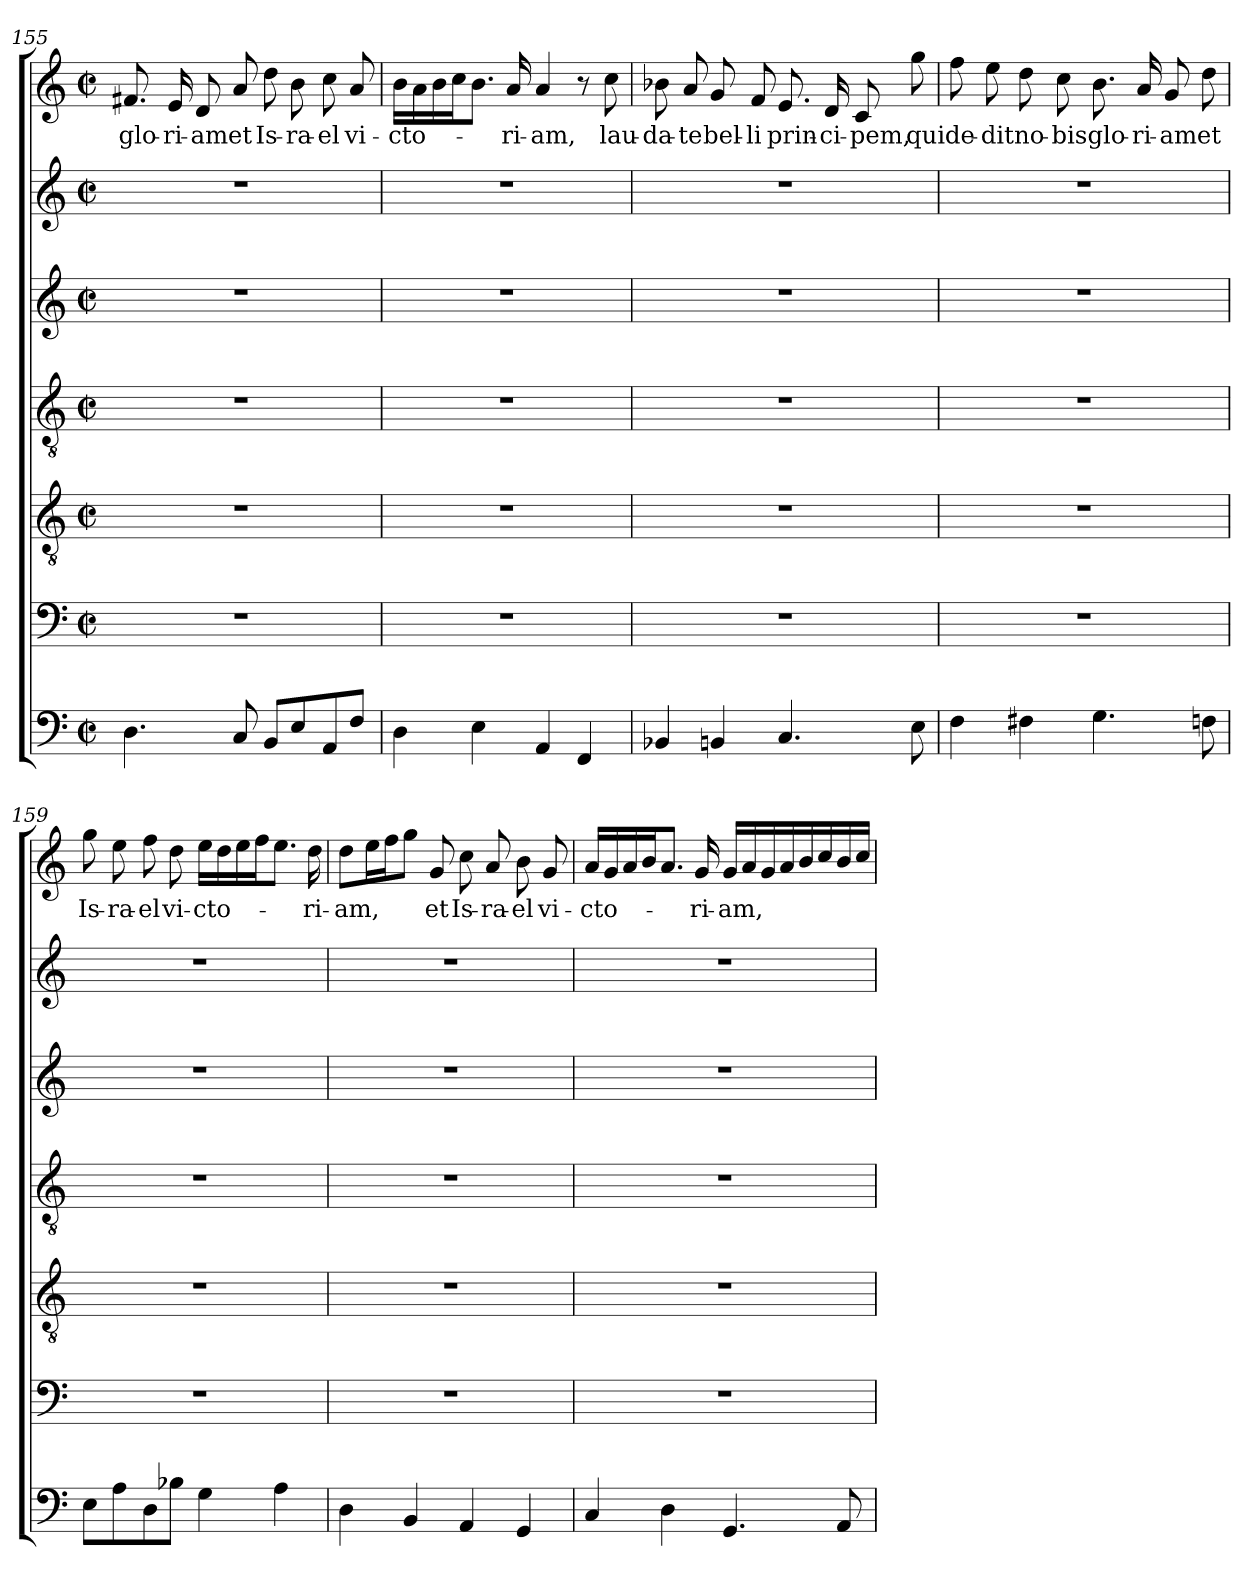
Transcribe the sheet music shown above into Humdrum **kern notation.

**kern	**kern	**kern	**kern	**kern	**kern	**kern	**text
*part7	*part6	*part5	*part4	*part3	*part2	*part1	*part1
*staff7	*staff6	*staff5	*staff4	*staff3	*staff2	*staff1	*staff1
*clefF4	*clefF4	*clefGv2	*clefGv2	*clefG2	*clefG2	*clefG2	*
*k[]	*k[]	*k[]	*k[]	*k[]	*k[]	*k[]	*
*C:	*C:	*C:	*C:	*C:	*C:	*C:	*
*M2/2	*M2/2	*M2/2	*M2/2	*M2/2	*M2/2	*M2/2	*
*met(c|)	*met(c|)	*met(c|)	*met(c|)	*met(c|)	*met(c|)	*met(c|)	*
=155	=155	=155	=155	=155	=155	=155	=155
4.D\	1r	1r	1r	1r	1r	8.f#X/	glo-
.	.	.	.	.	.	16e/	-ri-
.	.	.	.	.	.	8d/	-am
8C/	.	.	.	.	.	8a/	et
8BB/L	.	.	.	.	.	8dd\	Is-
8E/	.	.	.	.	.	8b\	-ra-
8AA/	.	.	.	.	.	8cc\	-el
8F/J	.	.	.	.	.	8a/	vi-
=156	=156	=156	=156	=156	=156	=156	=156
4D\	1r	1r	1r	1r	1r	16b\LL	-cto-
.	.	.	.	.	.	16a\	.
.	.	.	.	.	.	16b\	.
.	.	.	.	.	.	16cc\J	.
4E\	.	.	.	.	.	8.b\J	.
.	.	.	.	.	.	16a/	-ri-
4AA/	.	.	.	.	.	4a/	-am,
4FF/	.	.	.	.	.	8r	.
.	.	.	.	.	.	8cc\	lau-
!!LO:LB:g=z
=157	=157	=157	=157	=157	=157	=157	=157
4BB-X/	1r	1r	1r	1r	1r	8b-X\	-da-
.	.	.	.	.	.	8a/	-te
4BBn/	.	.	.	.	.	8g/	bel-
.	.	.	.	.	.	8f/	-li
4.C/	.	.	.	.	.	8.e/	prin-
.	.	.	.	.	.	16d/	-ci-
.	.	.	.	.	.	8c/	-pem,
8E\	.	.	.	.	.	8gg\	qui
=158	=158	=158	=158	=158	=158	=158	=158
4F\	1r	1r	1r	1r	1r	8ff\	de-
.	.	.	.	.	.	8ee\	-dit
4F#X\	.	.	.	.	.	8dd\	no-
.	.	.	.	.	.	8cc\	-bis
4.G\	.	.	.	.	.	8.b\	glo-
.	.	.	.	.	.	16a/	-ri-
.	.	.	.	.	.	8g/	-am
8Fn\	.	.	.	.	.	8dd\	et
=159	=159	=159	=159	=159	=159	=159	=159
8E\L	1r	1r	1r	1r	1r	8gg\	Is-
8A\	.	.	.	.	.	8ee\	-ra-
8D\	.	.	.	.	.	8ff\	-el
8B-X\J	.	.	.	.	.	8dd\	vi-
4G\	.	.	.	.	.	16ee\LL	-cto-
.	.	.	.	.	.	16dd\	.
.	.	.	.	.	.	16ee\	.
.	.	.	.	.	.	16ff\J	.
4A\	.	.	.	.	.	8.ee\J	.
.	.	.	.	.	.	16dd\	-ri-
=160	=160	=160	=160	=160	=160	=160	=160
4D\	1r	1r	1r	1r	1r	8dd\L	-am,
.	.	.	.	.	.	16ee\L	.
.	.	.	.	.	.	16ff\J	.
4BB/	.	.	.	.	.	8gg\J	.
.	.	.	.	.	.	8g/	et
4AA/	.	.	.	.	.	8cc\	Is-
.	.	.	.	.	.	8a/	-ra-
4GG/	.	.	.	.	.	8b\	-el
.	.	.	.	.	.	8g/	vi-
!!LO:LB:g=z
=161	=161	=161	=161	=161	=161	=161	=161
4C/	1r	1r	1r	1r	1r	16a/LL	-cto-
.	.	.	.	.	.	16g/	.
.	.	.	.	.	.	16a/	.
.	.	.	.	.	.	16b/J	.
4D\	.	.	.	.	.	8.a/J	.
.	.	.	.	.	.	16g/	-ri-
4.GG/	.	.	.	.	.	16g/LL	-am,
.	.	.	.	.	.	16a/	.
.	.	.	.	.	.	16g/	.
.	.	.	.	.	.	16a/	.
.	.	.	.	.	.	16b/	.
.	.	.	.	.	.	16cc/	.
8AA/	.	.	.	.	.	16b/	.
.	.	.	.	.	.	16cc/JJ	.
=	=	=	=	=	=	=	=
*-	*-	*-	*-	*-	*-	*-	*-
